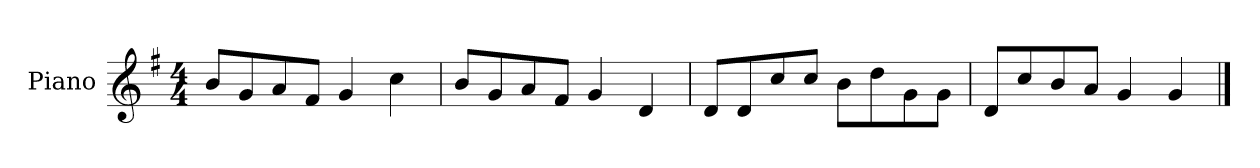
**kern
*part1
*staff1
*I"Piano
*I'P-no
*clefG2
*k[f#]
*M4/4
*MM90
=1
8b/L
8g/
8a/
8f#/J
4g/
4cc\
=2
8b/L
8g/
8a/
8f#/J
4g/
4d/
=3
8d/L
8d/
8cc/
8cc/J
8b\L
8dd\
8g\
8g\J
=4
8d/L
8cc/
8b/
8a/J
4g/
4g/
==
*-
